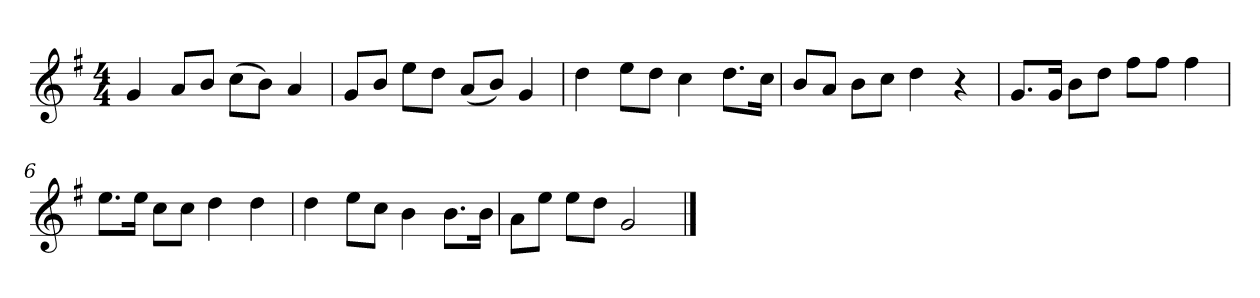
**kern
*part1
*staff1
*k[f#]
*M4/4
*MM120
=1
4g
8aL
8bJ
(8ccL
8bJ)
4a
=2
8gL
8bJ
8eeL
8ddJ
(8aL
8bJ)
4g
=3
4dd
8eeL
8ddJ
4cc
8.ddL
16ccJk
=4
8bL
8aJ
8bL
8ccJ
4dd
4r
=5
8.gL
16gJk
8bL
8ddJ
8ff#L
8ff#J
4ff#
=6
8.eeL
16eeJk
8ccL
8ccJ
4dd
4dd
=7
4dd
8eeL
8ccJ
4b
8.bL
16bJk
=8
8aL
8eeJ
8eeL
8ddJ
2g
==
*-
